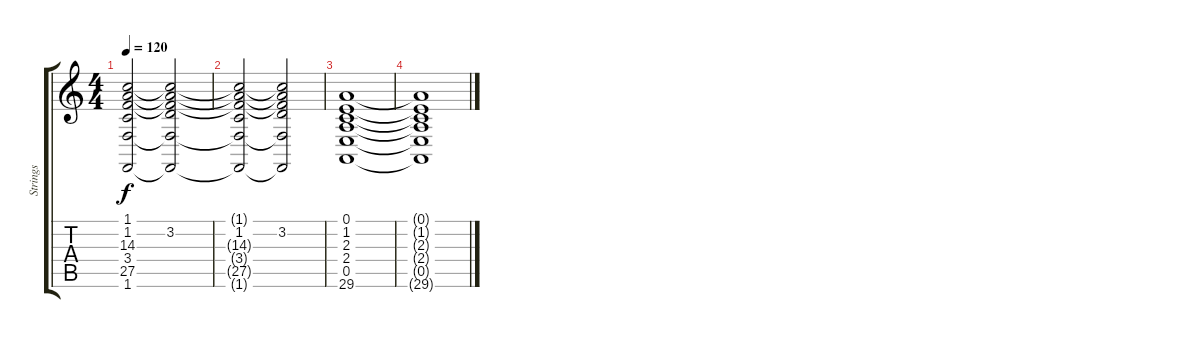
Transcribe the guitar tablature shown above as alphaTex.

\track ("Strings" "Strings") {instrument stringensemble2}
\staff {score tabs}
\tuning (E4 B3 G3 D3 A2 E2) {hide}
\ts (4 4)
\tempo 120
\clef g2
\ks c
(1.1{t} 1.2 14.3{t} 3.4{t} 27.5{t} 1.6{t}).2{dy f volume 10} (1.1{t} 3.2 14.3{t} 3.4{t} 27.5{t} 1.6{t}).2 |
(1.1{t} 1.2 14.3{t} 3.4{t} 27.5{t} 1.6{t}).2{volume 10} (1.1{t} 3.2 14.3{t} 3.4{t} 27.5{t} 1.6{t}).2 |
(0.1 1.2 2.3 2.4 0.5 29.6).1 |
(0.1{t} 1.2{t} 2.3{t} 2.4{t} 0.5{t} 29.6{t}).1
